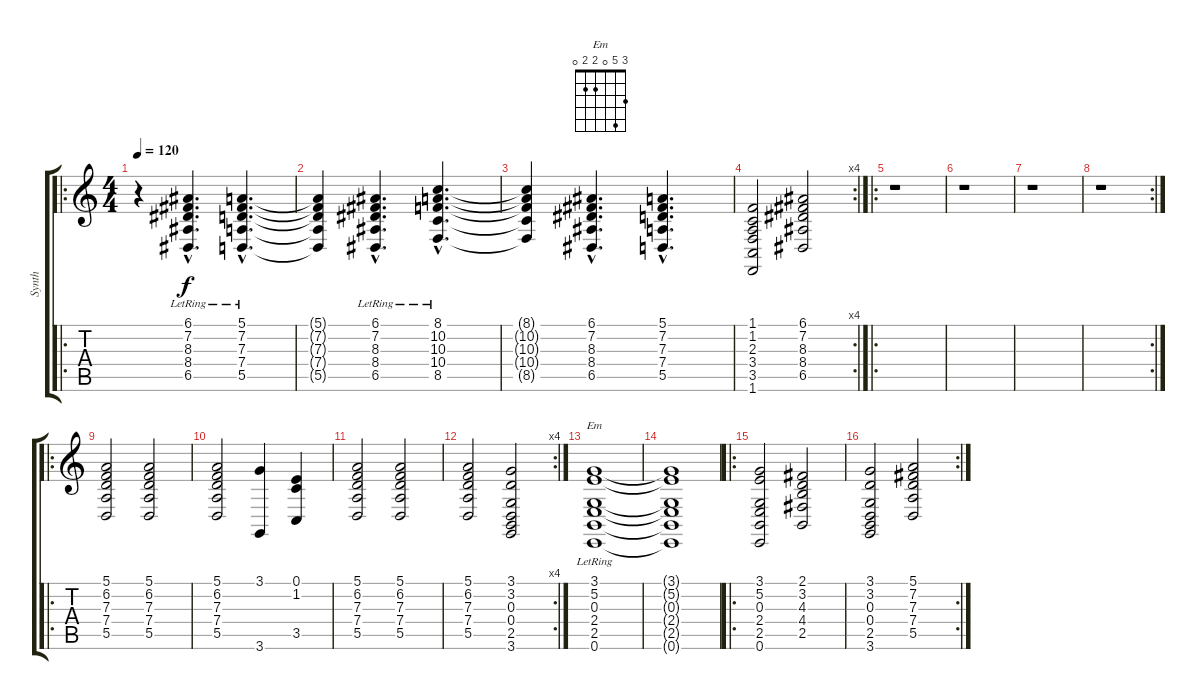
\track ("Synth" "Synth") {instrument choiraahs}
\staff {score tabs}
\tuning (E4 B3 G3 D3 A2 E2) {hide}
\chord ("Em" 3 5 0 2 2 0)
\ro
\ts (4 4)
\tempo 120
\clef g2
\ks c
r.4{dy f} (6.1{hac lr} 7.2{hac lr} 8.3{hac lr} 8.4{hac lr} 6.5{hac lr}).4{d} (5.1{hac lr} 7.2{hac lr} 7.3{hac lr} 7.4{hac lr} 5.5{hac lr}).4{d} |
(5.1{t} 7.2{t} 7.3{t} 7.4{t} 5.5{t}).4 (6.1{hac lr} 7.2{hac lr} 8.3{hac lr} 8.4{hac lr} 6.5{hac lr}).4{d} (8.1{hac lr} 10.2{hac lr} 10.3{hac lr} 10.4{hac lr} 8.5{hac lr}).4{d} |
(8.1{t} 10.2{t} 10.3{t} 10.4{t} 8.5{t}).4 (6.1{hac} 7.2{hac} 8.3{hac} 8.4{hac} 6.5{hac}).4{d} (5.1{hac} 7.2{hac} 7.3{hac} 7.4{hac} 5.5{hac}).4{d} |
\rc 4
(1.1 1.2 2.3 3.4 3.5 1.6).2 (6.1 7.2 8.3 8.4 6.5).2 |
\ro
r.1 |
r.1 |
r.1 |
\rc 2
r.1 |
\ro
(5.1 6.2 7.3 7.4 5.5).2 (5.1 6.2 7.3 7.4 5.5).2 |
(5.1 6.2 7.3 7.4 5.5).2 (3.1 3.6).4 (0.1 1.2 3.5).4 |
(5.1 6.2 7.3 7.4 5.5).2 (5.1 6.2 7.3 7.4 5.5).2 |
\rc 4
(5.1 6.2 7.3 7.4 5.5).2 (3.1 3.2 0.3 0.4 2.5 3.6).2 |
(3.1{lr} 5.2{lr} 0.3{lr} 2.4{lr} 2.5{lr} 0.6{lr}).1{ch "Em"} |
(3.1{t} 5.2{t} 0.3{t} 2.4{t} 2.5{t} 0.6{t}).1 |
\ro
(3.1 5.2 0.3 2.4 2.5 0.6).2 (2.1 3.2 4.3 4.4 2.5).2 |
\rc 2
(3.1 3.2 0.3 0.4 2.5 3.6).2 (5.1 7.2 7.3 7.4 5.5).2
